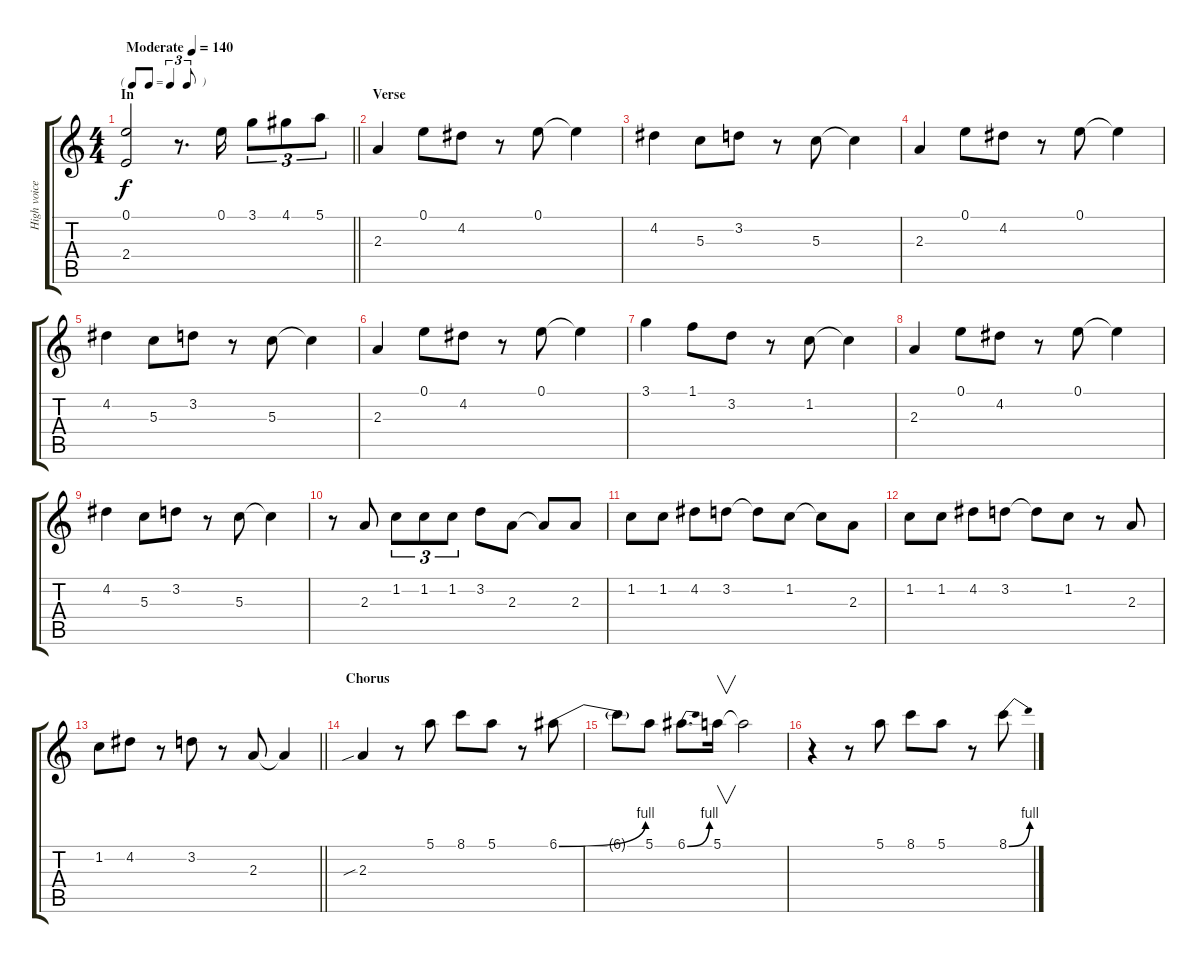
\track ("High voice" "High voice") {instrument acousticguitarsteel}
\staff {score tabs}
\tuning (E4 B3 G3 D3 A2 E2) {hide}
\ts (4 4)
\tf triplet8th
\section ("" "In")
\tempo (140 "Moderate")
\clef g2
\barLineRight lightlight
\ks c
(0.1 2.4).2{dy f instrument acousticguitarsteel} r.8{d} 0.1.16 3.1.8{tu (3 2)} 4.1.8{tu (3 2)} 5.1.8{tu (3 2)} |
\section ("" "Verse")
2.3.4 0.1.8 4.2.8 r.8 0.1.8 0.1{t}.4 |
4.2.4 5.3.8 3.2.8 r.8 5.3.8 5.3{t}.4 |
2.3.4 0.1.8 4.2.8 r.8 0.1.8 0.1{t}.4 |
4.2.4 5.3.8 3.2.8 r.8 5.3.8 5.3{t}.4 |
2.3.4 0.1.8 4.2.8 r.8 0.1.8 0.1{t}.4 |
3.1.4 1.1.8 3.2.8 r.8 1.2.8 1.2{t}.4 |
2.3.4 0.1.8 4.2.8 r.8 0.1.8 0.1{t}.4 |
4.2.4 5.3.8 3.2.8 r.8 5.3.8 5.3{t}.4 |
r.8 2.3.8 1.2.8{tu (3 2)} 1.2.8{tu (3 2)} 1.2.8{tu (3 2)} 3.2.8 2.3.8 2.3{t}.8 2.3.8 |
1.2.8 1.2.8 4.2.8 3.2.8 3.2{t}.8 1.2.8 1.2{t}.8 2.3.8 |
1.2.8 1.2.8 4.2.8 3.2.8 3.2{t}.8 1.2.8 r.8 2.3.8 |
\barLineRight lightlight
1.2.8 4.2.8 r.8 3.2.8 r.8 2.3.8 2.3{t}.4 |
\section ("" "Chorus")
2.3{sib}.4 r.8 5.1.8 8.1.8 5.1.8 r.8 6.1{be (bend 0 0 60 4)}.8 |
6.1{t}.8 5.1.8 6.1{be (bend 0 0 60 4)}.8{d} 5.1.16{v} 5.1{t}.2 |
r.4 r.8 5.1.8 8.1.8 5.1.8 r.8 8.1{be (bend 0 0 60 4)}.8
